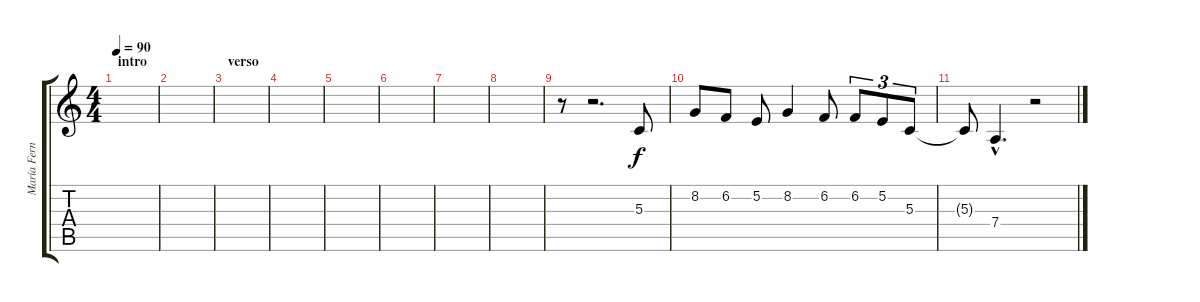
\track ("María Fernanda (voz)" "María Fern") {instrument lead3calliope}
\staff {score tabs}
\tuning (E4 B3 G3 D3 A2 E2) {hide}
\ts (4 4)
\section ("" "intro")
\tempo 90
\clef g2
\ks c
|
|
\section ("" "verso")
|
|
|
|
|
|
r.8 r.2{d} 5.3.8 |
8.2.8 6.2.8 5.2.8 8.2.4 6.2.8 6.2.8{tu (3 2)} 5.2.8{tu (3 2)} 5.3.8{tu (3 2)} |
5.3{t}.8 7.4{hac}.4{d} r.2
